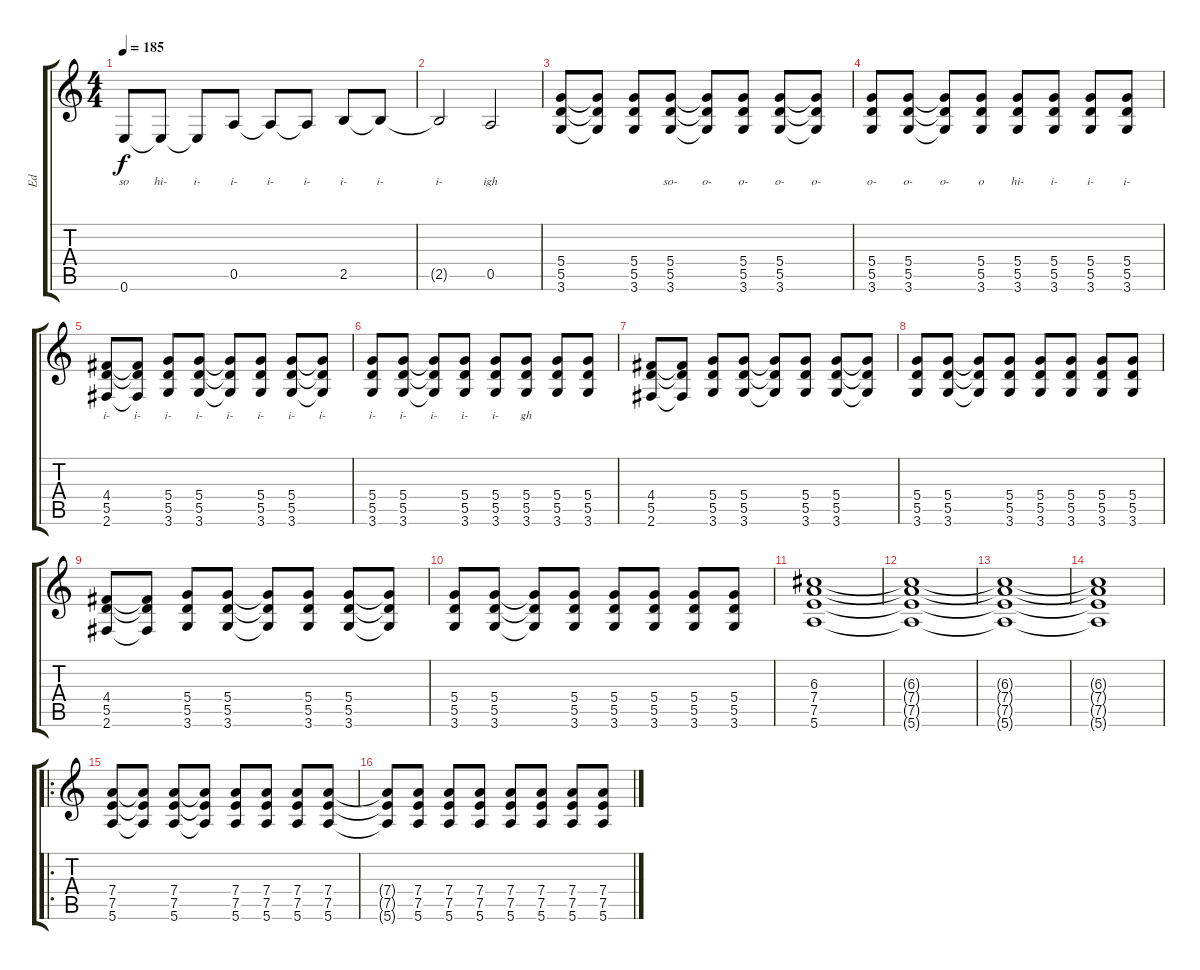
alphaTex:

\track ("Ed" "Ed") {instrument acousticguitarsteel}
\staff {score tabs}
\tuning (E4 B3 G3 D3 A2 E2) {hide}
\ts (4 4)
\tempo 185
\clef g2
\ks c
0.6.8{lyrics (0 "so") lyrics (1 "") lyrics (2 "") lyrics (3 "") lyrics (4 "") dy f} 0.6{t}.8{lyrics (0 "hi-") lyrics (1 "") lyrics (2 "") lyrics (3 "") lyrics (4 "")} 0.6{t}.8{lyrics (0 "i-") lyrics (1 "") lyrics (2 "") lyrics (3 "") lyrics (4 "")} 0.5.8{lyrics (0 "i-") lyrics (1 "") lyrics (2 "") lyrics (3 "") lyrics (4 "")} 0.5{t}.8{lyrics (0 "i-") lyrics (1 "") lyrics (2 "") lyrics (3 "") lyrics (4 "")} 0.5{t}.8{lyrics (0 "i-") lyrics (1 "") lyrics (2 "") lyrics (3 "") lyrics (4 "")} 2.5.8{lyrics (0 "i-") lyrics (1 "") lyrics (2 "") lyrics (3 "") lyrics (4 "")} 2.5{t}.8{lyrics (0 "i-") lyrics (1 "") lyrics (2 "") lyrics (3 "") lyrics (4 "")} |
2.5{t}.2{lyrics (0 "i-") lyrics (1 "") lyrics (2 "") lyrics (3 "") lyrics (4 "")} 0.5.2{lyrics (0 "igh") lyrics (1 "") lyrics (2 "") lyrics (3 "") lyrics (4 "")} |
(5.4 5.5 3.6).8{lyrics (0 "") lyrics (1 "") lyrics (2 "") lyrics (3 "") lyrics (4 "")} (5.4{t} 5.5{t} 3.6{t}).8{lyrics (0 "") lyrics (1 "") lyrics (2 "") lyrics (3 "") lyrics (4 "")} (5.4 5.5 3.6).8{lyrics (0 "") lyrics (1 "") lyrics (2 "") lyrics (3 "") lyrics (4 "")} (5.4 5.5 3.6).8{lyrics (0 "so-") lyrics (1 "") lyrics (2 "") lyrics (3 "") lyrics (4 "")} (5.4{t} 5.5{t} 3.6{t}).8{lyrics (0 "o-") lyrics (1 "") lyrics (2 "") lyrics (3 "") lyrics (4 "")} (5.4 5.5 3.6).8{lyrics (0 "o-") lyrics (1 "") lyrics (2 "") lyrics (3 "") lyrics (4 "")} (5.4 5.5 3.6).8{lyrics (0 "o-") lyrics (1 "") lyrics (2 "") lyrics (3 "") lyrics (4 "")} (5.4{t} 5.5{t} 3.6{t}).8{lyrics (0 "o-") lyrics (1 "") lyrics (2 "") lyrics (3 "") lyrics (4 "")} |
(5.4 5.5 3.6).8{lyrics (0 "o-") lyrics (1 "") lyrics (2 "") lyrics (3 "") lyrics (4 "")} (5.4 5.5 3.6).8{lyrics (0 "o-") lyrics (1 "") lyrics (2 "") lyrics (3 "") lyrics (4 "")} (5.4{t} 5.5{t} 3.6{t}).8{lyrics (0 "o-") lyrics (1 "") lyrics (2 "") lyrics (3 "") lyrics (4 "")} (5.4 5.5 3.6).8{lyrics (0 "o") lyrics (1 "") lyrics (2 "") lyrics (3 "") lyrics (4 "")} (5.4 5.5 3.6).8{lyrics (0 "hi-") lyrics (1 "") lyrics (2 "") lyrics (3 "") lyrics (4 "")} (5.4 5.5 3.6).8{lyrics (0 "i-") lyrics (1 "") lyrics (2 "") lyrics (3 "") lyrics (4 "")} (5.4 5.5 3.6).8{lyrics (0 "i-") lyrics (1 "") lyrics (2 "") lyrics (3 "") lyrics (4 "")} (5.4 5.5 3.6).8{lyrics (0 "i-") lyrics (1 "") lyrics (2 "") lyrics (3 "") lyrics (4 "")} |
(4.4 5.5 2.6).8{lyrics (0 "i-") lyrics (1 "") lyrics (2 "") lyrics (3 "") lyrics (4 "")} (4.4{t} 5.5{t} 2.6{t}).8{lyrics (0 "i-") lyrics (1 "") lyrics (2 "") lyrics (3 "") lyrics (4 "")} (5.4 5.5 3.6).8{lyrics (0 "i-") lyrics (1 "") lyrics (2 "") lyrics (3 "") lyrics (4 "")} (5.4 5.5 3.6).8{lyrics (0 "i-") lyrics (1 "") lyrics (2 "") lyrics (3 "") lyrics (4 "")} (5.4{t} 5.5{t} 3.6{t}).8{lyrics (0 "i-") lyrics (1 "") lyrics (2 "") lyrics (3 "") lyrics (4 "")} (5.4 5.5 3.6).8{lyrics (0 "i-") lyrics (1 "") lyrics (2 "") lyrics (3 "") lyrics (4 "")} (5.4 5.5 3.6).8{lyrics (0 "i-") lyrics (1 "") lyrics (2 "") lyrics (3 "") lyrics (4 "")} (5.4{t} 5.5{t} 3.6{t}).8{lyrics (0 "i-") lyrics (1 "") lyrics (2 "") lyrics (3 "") lyrics (4 "")} |
(5.4 5.5 3.6).8{lyrics (0 "i-") lyrics (1 "") lyrics (2 "") lyrics (3 "") lyrics (4 "")} (5.4 5.5 3.6).8{lyrics (0 "i-") lyrics (1 "") lyrics (2 "") lyrics (3 "") lyrics (4 "")} (5.4{t} 5.5{t} 3.6{t}).8{lyrics (0 "i-") lyrics (1 "") lyrics (2 "") lyrics (3 "") lyrics (4 "")} (5.4 5.5 3.6).8{lyrics (0 "i-") lyrics (1 "") lyrics (2 "") lyrics (3 "") lyrics (4 "")} (5.4 5.5 3.6).8{lyrics (0 "i-") lyrics (1 "") lyrics (2 "") lyrics (3 "") lyrics (4 "")} (5.4 5.5 3.6).8{lyrics (0 "gh") lyrics (1 "") lyrics (2 "") lyrics (3 "") lyrics (4 "")} (5.4 5.5 3.6).8 (5.4 5.5 3.6).8 |
(4.4 5.5 2.6).8 (4.4{t} 5.5{t} 2.6{t}).8 (5.4 5.5 3.6).8 (5.4 5.5 3.6).8 (5.4{t} 5.5{t} 3.6{t}).8 (5.4 5.5 3.6).8 (5.4 5.5 3.6).8 (5.4{t} 5.5{t} 3.6{t}).8 |
(5.4 5.5 3.6).8 (5.4 5.5 3.6).8 (5.4{t} 5.5{t} 3.6{t}).8 (5.4 5.5 3.6).8 (5.4 5.5 3.6).8 (5.4 5.5 3.6).8 (5.4 5.5 3.6).8 (5.4 5.5 3.6).8 |
(4.4 5.5 2.6).8 (4.4{t} 5.5{t} 2.6{t}).8 (5.4 5.5 3.6).8 (5.4 5.5 3.6).8 (5.4{t} 5.5{t} 3.6{t}).8 (5.4 5.5 3.6).8 (5.4 5.5 3.6).8 (5.4{t} 5.5{t} 3.6{t}).8 |
(5.4 5.5 3.6).8 (5.4 5.5 3.6).8 (5.4{t} 5.5{t} 3.6{t}).8 (5.4 5.5 3.6).8 (5.4 5.5 3.6).8 (5.4 5.5 3.6).8 (5.4 5.5 3.6).8 (5.4 5.5 3.6).8 |
(6.3 7.4 7.5 5.6).1 |
(6.3{t} 7.4{t} 7.5{t} 5.6{t}).1 |
(6.3{t} 7.4{t} 7.5{t} 5.6{t}).1 |
(6.3{t} 7.4{t} 7.5{t} 5.6{t}).1 |
\ro
(7.4 7.5 5.6).8 (7.4{t} 7.5{t} 5.6{t}).8 (7.4 7.5 5.6).8 (7.4{t} 7.5{t} 5.6{t}).8 (7.4 7.5 5.6).8 (7.4 7.5 5.6).8 (7.4 7.5 5.6).8 (7.4 7.5 5.6).8 |
(7.4{t} 7.5{t} 5.6{t}).8 (7.4 7.5 5.6).8 (7.4 7.5 5.6).8 (7.4 7.5 5.6).8 (7.4 7.5 5.6).8 (7.4 7.5 5.6).8 (7.4 7.5 5.6).8 (7.4 7.5 5.6).8
